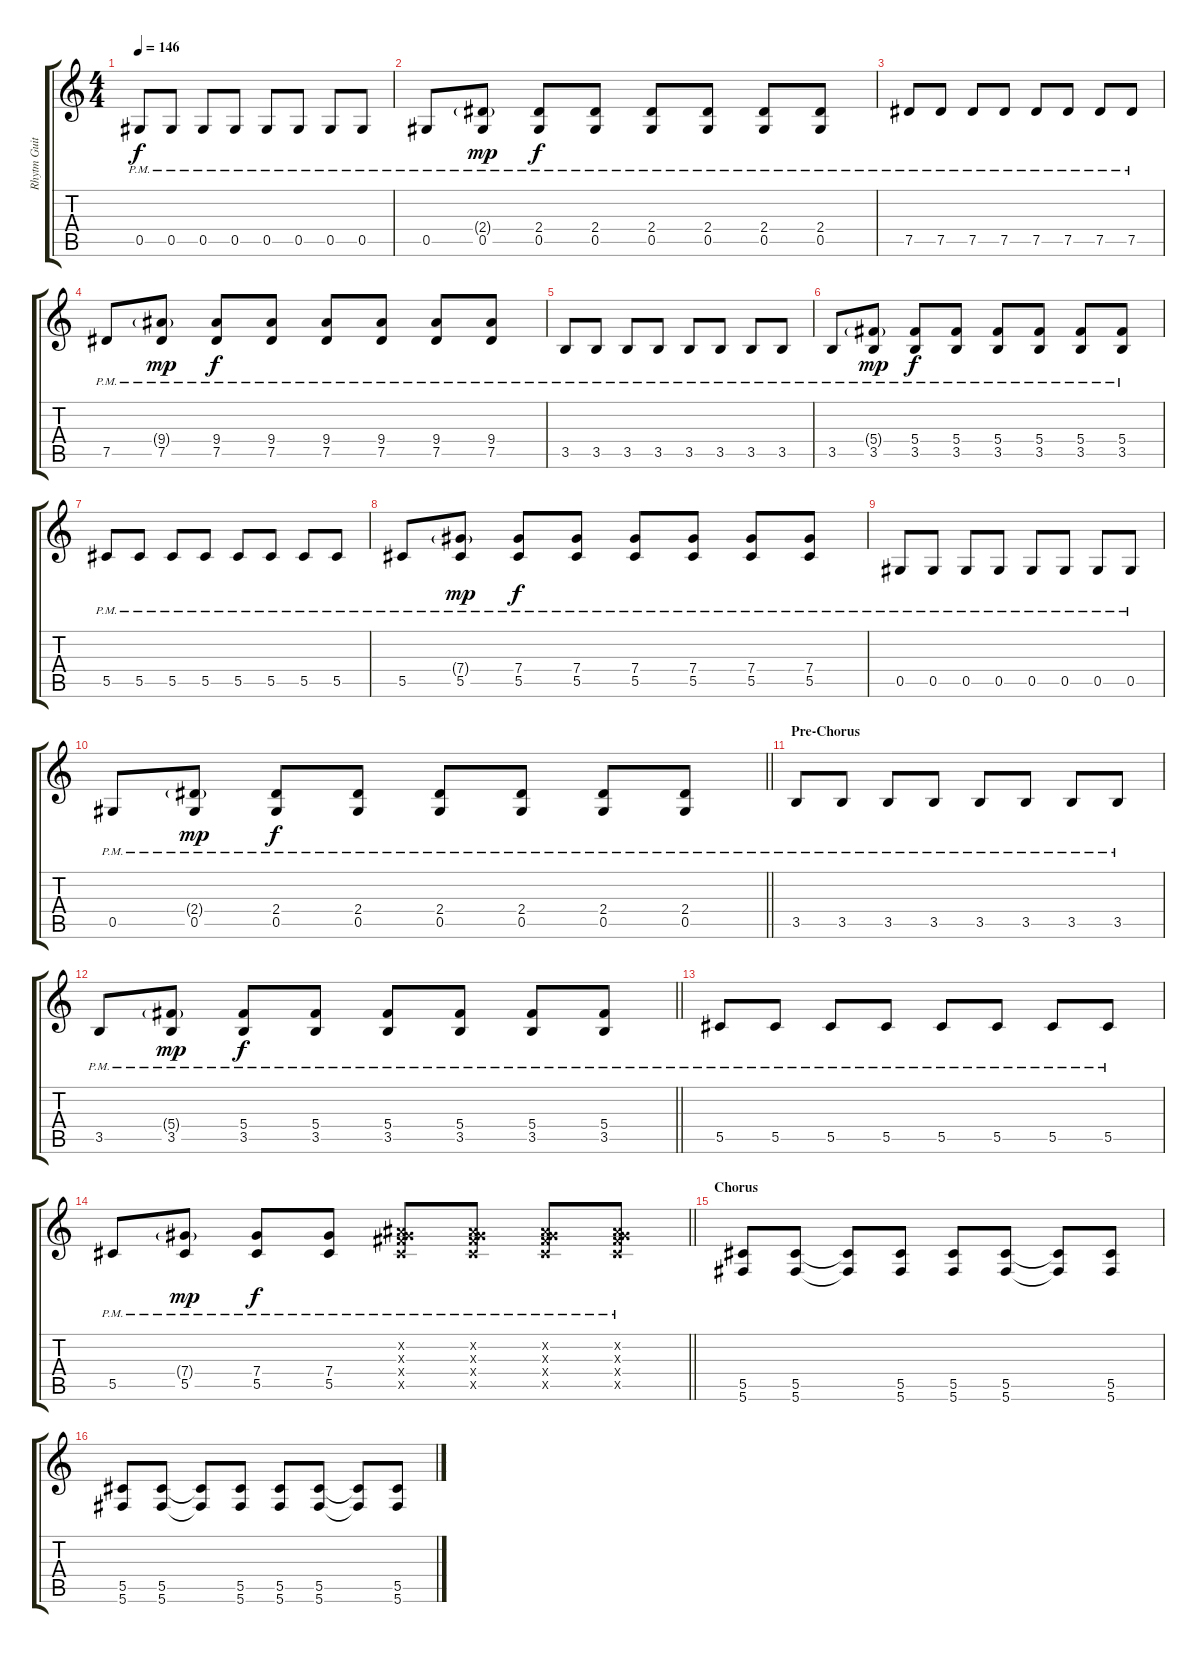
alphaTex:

\track ("Rhytm Guitar [L]" "Rhytm Guit") {instrument distortionguitar}
\staff {score tabs}
\tuning (Eb4 Bb3 Gb3 Db3 Ab2 Db2) {hide}
\ts (4 4)
\tempo 146
\clef g2
\ks c
0.5{pm}.8{dy f} 0.5{pm}.8 0.5{pm}.8 0.5{pm}.8 0.5{pm}.8 0.5{pm}.8 0.5{pm}.8 0.5{pm}.8 |
0.5{pm}.8 (2.4{g pm} 0.5{pm}).8{dy mp} (2.4{pm} 0.5{pm}).8{dy f} (2.4{pm} 0.5{pm}).8 (2.4{pm} 0.5{pm}).8 (2.4{pm} 0.5{pm}).8 (2.4{pm} 0.5{pm}).8 (2.4{pm} 0.5{pm}).8 |
7.5{pm}.8 7.5{pm}.8 7.5{pm}.8 7.5{pm}.8 7.5{pm}.8 7.5{pm}.8 7.5{pm}.8 7.5{pm}.8 |
7.5{pm}.8 (9.4{g pm} 7.5{pm}).8{dy mp} (9.4{pm} 7.5{pm}).8{dy f} (9.4{pm} 7.5{pm}).8 (9.4{pm} 7.5{pm}).8 (9.4{pm} 7.5{pm}).8 (9.4{pm} 7.5{pm}).8 (9.4{pm} 7.5{pm}).8 |
3.5{pm}.8 3.5{pm}.8 3.5{pm}.8 3.5{pm}.8 3.5{pm}.8 3.5{pm}.8 3.5{pm}.8 3.5{pm}.8 |
3.5{pm}.8 (5.4{g pm} 3.5{pm}).8{dy mp} (5.4{pm} 3.5{pm}).8{dy f} (5.4{pm} 3.5{pm}).8 (5.4{pm} 3.5{pm}).8 (5.4{pm} 3.5{pm}).8 (5.4{pm} 3.5{pm}).8 (5.4{pm} 3.5{pm}).8 |
5.5{pm}.8 5.5{pm}.8 5.5{pm}.8 5.5{pm}.8 5.5{pm}.8 5.5{pm}.8 5.5{pm}.8 5.5{pm}.8 |
5.5{pm}.8 (7.4{g pm} 5.5{pm}).8{dy mp} (7.4{pm} 5.5{pm}).8{dy f} (7.4{pm} 5.5{pm}).8 (7.4{pm} 5.5{pm}).8 (7.4{pm} 5.5{pm}).8 (7.4{pm} 5.5{pm}).8 (7.4{pm} 5.5{pm}).8 |
0.5{pm}.8 0.5{pm}.8 0.5{pm}.8 0.5{pm}.8 0.5{pm}.8 0.5{pm}.8 0.5{pm}.8 0.5{pm}.8 |
\barLineRight lightlight
0.5{pm}.8 (2.4{g pm} 0.5{pm}).8{dy mp} (2.4{pm} 0.5{pm}).8{dy f} (2.4{pm} 0.5{pm}).8 (2.4{pm} 0.5{pm}).8 (2.4{pm} 0.5{pm}).8 (2.4{pm} 0.5{pm}).8 (2.4{pm} 0.5{pm}).8 |
\section ("" "Pre-Chorus")
3.5{pm}.8 3.5{pm}.8 3.5{pm}.8 3.5{pm}.8 3.5{pm}.8 3.5{pm}.8 3.5{pm}.8 3.5{pm}.8 |
\barLineRight lightlight
3.5{pm}.8 (5.4{g pm} 3.5{pm}).8{dy mp} (5.4{pm} 3.5{pm}).8{dy f} (5.4{pm} 3.5{pm}).8 (5.4{pm} 3.5{pm}).8 (5.4{pm} 3.5{pm}).8 (5.4{pm} 3.5{pm}).8 (5.4{pm} 3.5{pm}).8 |
5.5{pm}.8 5.5{pm}.8 5.5{pm}.8 5.5{pm}.8 5.5{pm}.8 5.5{pm}.8 5.5{pm}.8 5.5{pm}.8 |
\barLineRight lightlight
5.5{pm}.8 (7.4{g pm} 5.5{pm}).8{dy mp} (7.4{pm} 5.5{pm}).8{dy f} (7.4{pm} 5.5{pm}).8 (0.2{x} 0.3{x} 7.4{pm x} 5.5{pm x}).8 (0.2{x} 0.3{x} 7.4{pm x} 5.5{pm x}).8 (0.2{x} 0.3{x} 7.4{pm x} 5.5{pm x}).8 (0.2{x} 0.3{x} 7.4{pm x} 5.5{pm x}).8 |
\section ("" "Chorus")
(5.5 5.6).8 (5.5 5.6).8 (5.5{t} 5.6{t}).8 (5.5 5.6).8 (5.5 5.6).8 (5.5 5.6).8 (5.5{t} 5.6{t}).8 (5.5 5.6).8 |
(5.5 5.6).8 (5.5 5.6).8 (5.5{t} 5.6{t}).8 (5.5 5.6).8 (5.5 5.6).8 (5.5 5.6).8 (5.5{t} 5.6{t}).8 (5.5 5.6).8
